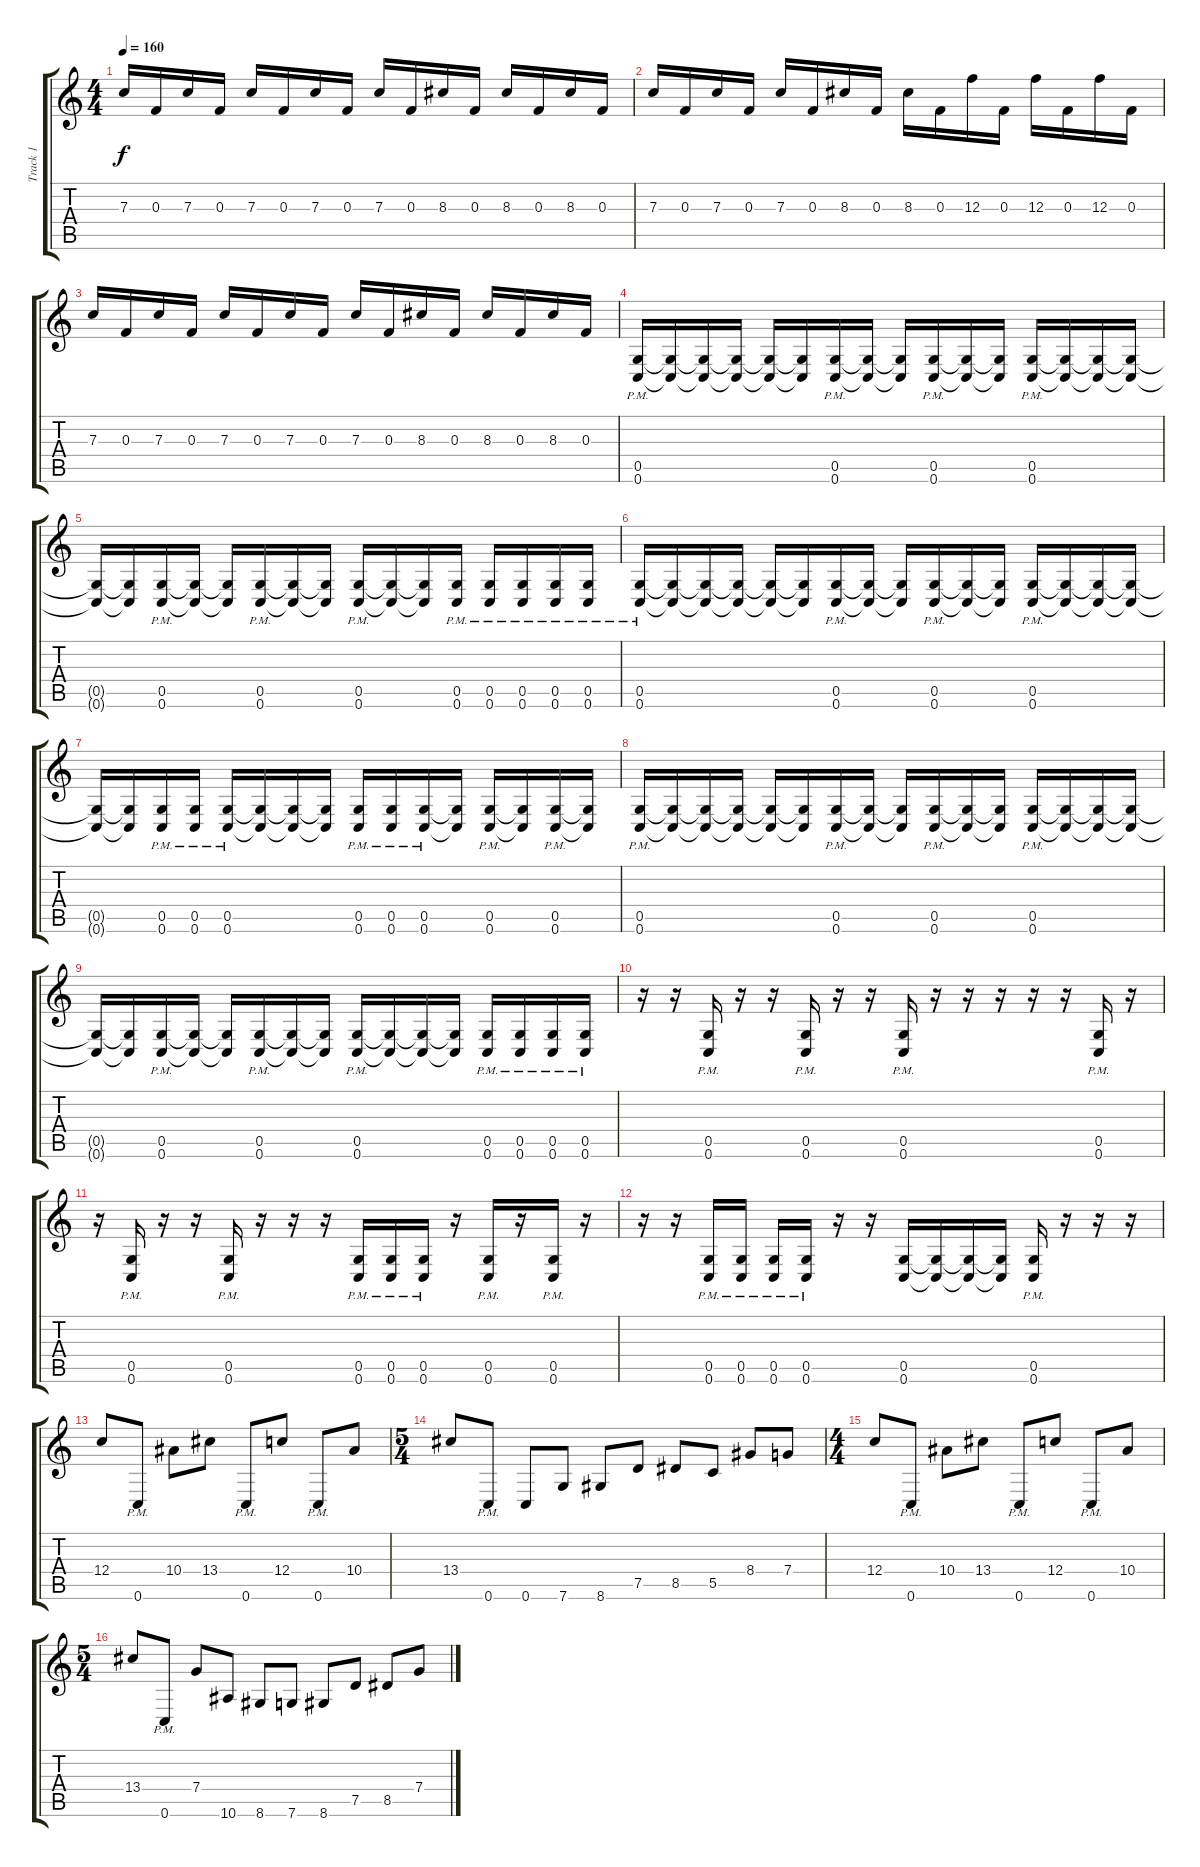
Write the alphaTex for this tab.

\track ("Track 1" "Track 1") {instrument distortionguitar}
\staff {score tabs}
\tuning (D4 A3 F3 C3 G2 C2) {hide}
\ts (4 4)
\tempo 160
\clef g2
\ks c
7.3.16{dy f} 0.3.16 7.3.16 0.3.16 7.3.16 0.3.16 7.3.16 0.3.16 7.3.16 0.3.16 8.3.16 0.3.16 8.3.16 0.3.16 8.3.16 0.3.16 |
7.3.16 0.3.16 7.3.16 0.3.16 7.3.16 0.3.16 8.3.16 0.3.16 8.3.16 0.3.16 12.3.16 0.3.16 12.3.16 0.3.16 12.3.16 0.3.16 |
7.3.16 0.3.16 7.3.16 0.3.16 7.3.16 0.3.16 7.3.16 0.3.16 7.3.16 0.3.16 8.3.16 0.3.16 8.3.16 0.3.16 8.3.16 0.3.16 |
(0.5{pm} 0.6{pm}).16 (0.5{t} 0.6{t}).16 (0.5{t} 0.6{t}).16 (0.5{t} 0.6{t}).16 (0.5{t} 0.6{t}).16 (0.5{t} 0.6{t}).16 (0.5{pm} 0.6{pm}).16 (0.5{t} 0.6{t}).16 (0.5{t} 0.6{t}).16 (0.5{pm} 0.6{pm}).16 (0.5{t} 0.6{t}).16 (0.5{t} 0.6{t}).16 (0.5{pm} 0.6{pm}).16 (0.5{t} 0.6{t}).16 (0.5{t} 0.6{t}).16 (0.5{t} 0.6{t}).16 |
(0.5{t} 0.6{t}).16 (0.5{t} 0.6{t}).16 (0.5{pm} 0.6{pm}).16 (0.5{t} 0.6{t}).16 (0.5{t} 0.6{t}).16 (0.5{pm} 0.6{pm}).16 (0.5{t} 0.6{t}).16 (0.5{t} 0.6{t}).16 (0.5{pm} 0.6{pm}).16 (0.5{t} 0.6{t}).16 (0.5{t} 0.6{t}).16 (0.5{pm} 0.6{pm}).16 (0.5{pm} 0.6{pm}).16 (0.5{pm} 0.6{pm}).16 (0.5{pm} 0.6{pm}).16 (0.5{pm} 0.6{pm}).16 |
(0.5{pm} 0.6{pm}).16 (0.5{t} 0.6{t}).16 (0.5{t} 0.6{t}).16 (0.5{t} 0.6{t}).16 (0.5{t} 0.6{t}).16 (0.5{t} 0.6{t}).16 (0.5{pm} 0.6{pm}).16 (0.5{t} 0.6{t}).16 (0.5{t} 0.6{t}).16 (0.5{pm} 0.6{pm}).16 (0.5{t} 0.6{t}).16 (0.5{t} 0.6{t}).16 (0.5{pm} 0.6{pm}).16 (0.5{t} 0.6{t}).16 (0.5{t} 0.6{t}).16 (0.5{t} 0.6{t}).16 |
(0.5{t} 0.6{t}).16 (0.5{t} 0.6{t}).16 (0.5{pm} 0.6{pm}).16 (0.5{pm} 0.6{pm}).16 (0.5{pm} 0.6{pm}).16 (0.5{t} 0.6{t}).16 (0.5{t} 0.6{t}).16 (0.5{t} 0.6{t}).16 (0.5{pm} 0.6{pm}).16 (0.5{pm} 0.6{pm}).16 (0.5{pm} 0.6{pm}).16 (0.5{t} 0.6{t}).16 (0.5{pm} 0.6{pm}).16 (0.5{t} 0.6{t}).16 (0.5{pm} 0.6{pm}).16 (0.5{t} 0.6{t}).16 |
(0.5{pm} 0.6{pm}).16 (0.5{t} 0.6{t}).16 (0.5{t} 0.6{t}).16 (0.5{t} 0.6{t}).16 (0.5{t} 0.6{t}).16 (0.5{t} 0.6{t}).16 (0.5{pm} 0.6{pm}).16 (0.5{t} 0.6{t}).16 (0.5{t} 0.6{t}).16 (0.5{pm} 0.6{pm}).16 (0.5{t} 0.6{t}).16 (0.5{t} 0.6{t}).16 (0.5{pm} 0.6{pm}).16 (0.5{t} 0.6{t}).16 (0.5{t} 0.6{t}).16 (0.5{t} 0.6{t}).16 |
(0.5{t} 0.6{t}).16 (0.5{t} 0.6{t}).16 (0.5{pm} 0.6{pm}).16 (0.5{t} 0.6{t}).16 (0.5{t} 0.6{t}).16 (0.5{pm} 0.6{pm}).16 (0.5{t} 0.6{t}).16 (0.5{t} 0.6{t}).16 (0.5{pm} 0.6{pm}).16 (0.5{t} 0.6{t}).16 (0.5{t} 0.6{t}).16 (0.5{t} 0.6{t}).16 (0.5{pm} 0.6{pm}).16 (0.5{pm} 0.6{pm}).16 (0.5{pm} 0.6{pm}).16 (0.5{pm} 0.6{pm}).16 |
r.16 r.16 (0.5{pm} 0.6{pm}).16 r.16 r.16 (0.5{pm} 0.6{pm}).16 r.16 r.16 (0.5{pm} 0.6{pm}).16 r.16 r.16 r.16 r.16 r.16 (0.5{pm} 0.6{pm}).16 r.16 |
r.16 (0.5{pm} 0.6{pm}).16 r.16 r.16 (0.5{pm} 0.6{pm}).16 r.16 r.16 r.16 (0.5{pm} 0.6{pm}).16 (0.5{pm} 0.6{pm}).16 (0.5{pm} 0.6{pm}).16 r.16 (0.5{pm} 0.6{pm}).16 r.16 (0.5{pm} 0.6{pm}).16 r.16 |
r.16 r.16 (0.5{pm} 0.6{pm}).16 (0.5{pm} 0.6{pm}).16 (0.5{pm} 0.6{pm}).16 (0.5{pm} 0.6{pm}).16 r.16 r.16 (0.5 0.6).16 (0.5{t} 0.6{t}).16 (0.5{t} 0.6{t}).16 (0.5{t} 0.6{t}).16 (0.5{pm} 0.6{pm}).16 r.16 r.16 r.16 |
12.4.8 0.6{pm}.8 10.4.8 13.4.8 0.6{pm}.8 12.4.8 0.6{pm}.8 10.4.8 |
\ts (5 4)
13.4.8 0.6{pm}.8 0.6.8 7.6.8 8.6.8 7.5.8 8.5.8 5.5.8 8.4.8 7.4.8 |
\ts (4 4)
12.4.8 0.6{pm}.8 10.4.8 13.4.8 0.6{pm}.8 12.4.8 0.6{pm}.8 10.4.8 |
\ts (5 4)
13.4.8 0.6{pm}.8 7.4.8 10.6.8 8.6.8 7.6.8 8.6.8 7.5.8 8.5.8 7.4.8
